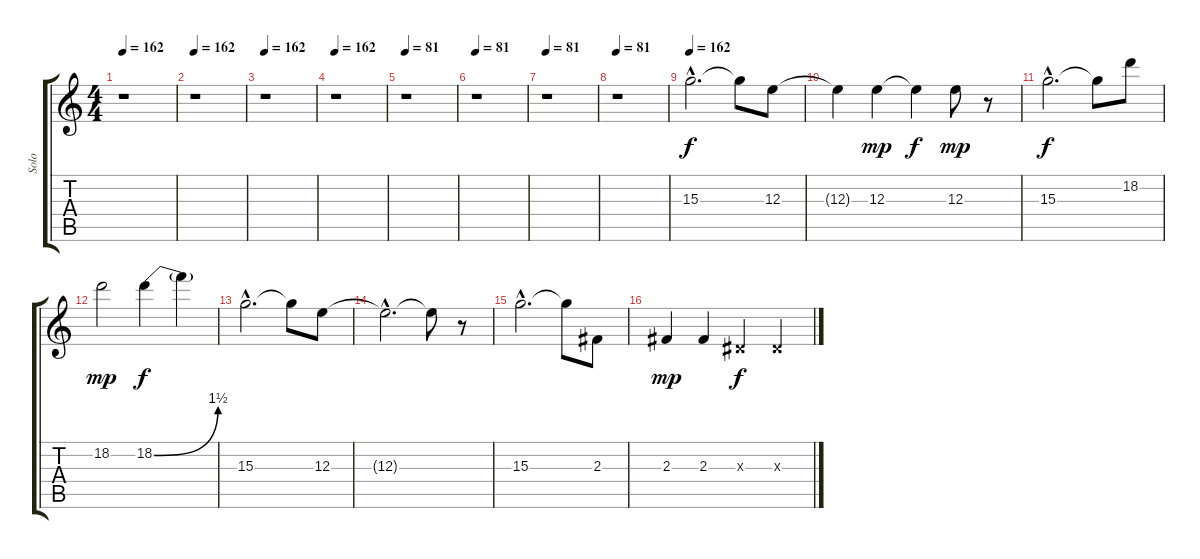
\track ("Solo" "Solo") {instrument distortionguitar}
\staff {score tabs}
\tuning (Db4 Ab3 E3 B2 Gb2 Db2) {hide}
\ts (4 4)
\tempo 162
\clef g2
\ks c
r.1{dy f} |
\tempo 162
r.1 |
\tempo 162
r.1 |
\tempo 162
r.1 |
\tempo 81
r.1 |
\tempo 81
r.1 |
\tempo 81
r.1 |
\tempo 81
r.1 |
\tempo 162
15.3{hac}.2{d} 15.3{t}.8 12.3.8 |
12.3{t}.4 12.3.4{dy mp} 12.3{t}.4{dy f} 12.3.8{dy mp} r.8 |
15.3{hac}.2{d dy f} 15.3{t}.8 18.2.8 |
18.2.2{dy mp} 18.2{be (bend 0 0 60 6)}.4{dy f} 18.2{t}.4 |
15.3{hac}.2{d} 15.3{t}.8 12.3.8 |
12.3{hac t}.2{d} 12.3{t}.8 r.8 |
15.3{hac}.2{d} 15.3{t}.8 2.3.8 |
2.3.4{dy mp} 2.3.4 -1.3{x}.4{dy f} -1.3{x}.4
